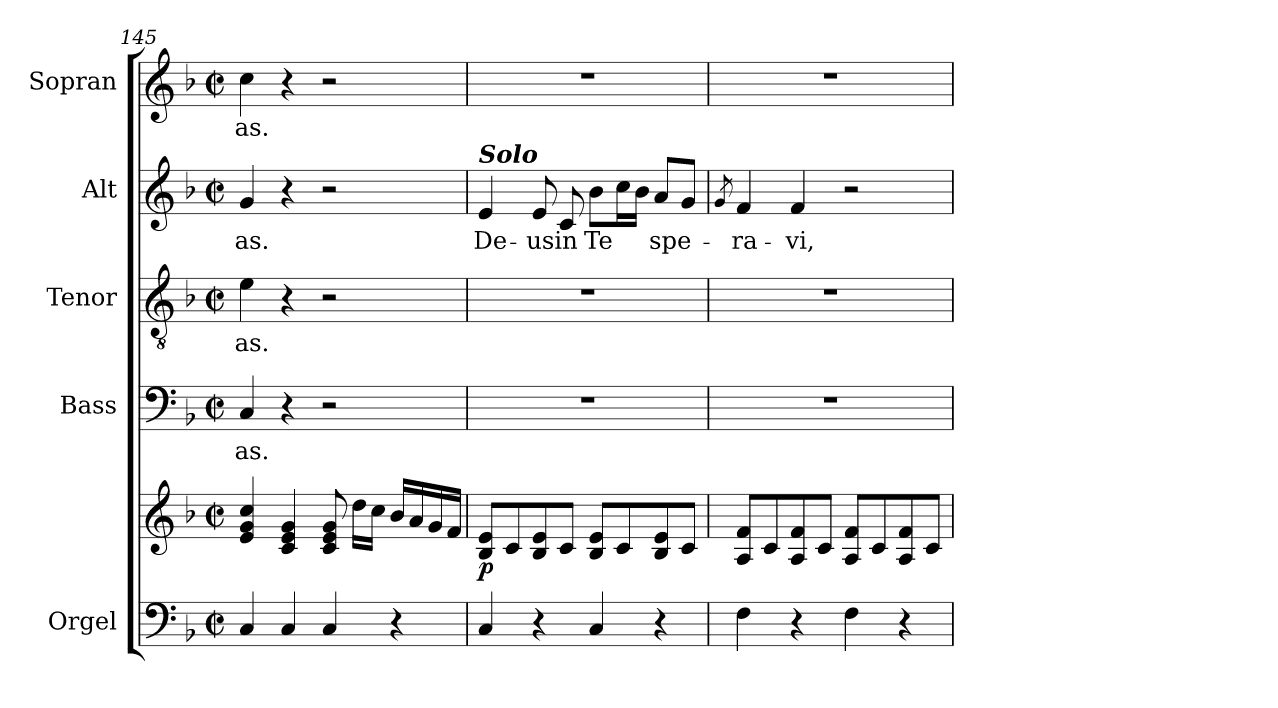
**kern	**kern	**dynam	**kern	**text	**kern	**text	**kern	**text	**kern	**text
*part5	*part5	*part5	*part4	*part4	*part3	*part3	*part2	*part2	*part1	*part1
*staff6	*staff5	*staff5/6	*staff4	*staff4	*staff3	*staff3	*staff2	*staff2	*staff1	*staff1
*I"Orgel	*	*	*I"Bass	*	*I"Tenor	*	*I"Alt	*	*I"Sopran	*
*I'Org.	*	*	*I'B	*	*I'T	*	*I'A	*	*I'S	*
*clefF4	*clefG2	*	*clefF4	*	*clefGv2	*	*clefG2	*	*clefG2	*
*k[b-]	*k[b-]	*	*k[b-]	*	*k[b-]	*	*k[b-]	*	*k[b-]	*
*F:	*F:	*	*F:	*	*F:	*	*F:	*	*F:	*
*M2/2	*M2/2	*	*M2/2	*	*M2/2	*	*M2/2	*	*M2/2	*
*met(c|)	*met(c|)	*	*met(c|)	*	*met(c|)	*	*met(c|)	*	*met(c|)	*
=145	=145	=145	=145	=145	=145	=145	=145	=145	=145	=145
!	!	!	!	!LO:LY:b	!	!LO:LY:b	!	!LO:LY:b	!	!LO:LY:b
4C/	4e/ 4g/ 4cc/	.	4C/	-as.	4e\	-as.	4g/	-as.	4cc\	-as.
4C/	4c/ 4e/ 4g/	.	4r	.	4r	.	4r	.	4r	.
4C/	8c/ 8e/ 8g/	.	2r	.	2r	.	2r	.	2r	.
.	16dd\LL	.	.	.	.	.	.	.	.	.
.	16cc\JJ	.	.	.	.	.	.	.	.	.
4r	16b-/LL	.	.	.	.	.	.	.	.	.
.	16a/	.	.	.	.	.	.	.	.	.
.	16g/	.	.	.	.	.	.	.	.	.
.	16f/JJ	.	.	.	.	.	.	.	.	.
!!LO:LB:g=z
=146	=146	=146	=146	=146	=146	=146	=146	=146	=146	=146
!	!	!	!	!	!	!	!LO:TX:a:Bi:t=Solo	!	!	!
!	!	!LO:DY:b	!	!	!	!	!	!LO:LY:b	!	!
4C/	8B-/ 8e/L	p	1r	.	1r	.	4e/	De-	1r	.
.	8c/	.	.	.	.	.	.	.	.	.
!	!	!	!	!	!	!	!	!LO:LY:b	!	!
4r	8B-/ 8e/	.	.	.	.	.	8e/	-us	.	.
!	!	!	!	!	!	!	!	!LO:LY:b	!	!
.	8c/J	.	.	.	.	.	8c/	in	.	.
!	!	!	!	!	!	!	!	!LO:LY:b	!	!
4C/	8B-/ 8e/L	.	.	.	.	.	8b-\L	Te	.	.
.	8c/	.	.	.	.	.	16cc\L	.	.	.
.	.	.	.	.	.	.	16b-\JJ	.	.	.
!	!	!	!	!	!	!	!	!LO:LY:b	!	!
4r	8B-/ 8e/	.	.	.	.	.	8a/L	spe-	.	.
.	8c/J	.	.	.	.	.	8g/J	.	.	.
=147	=147	=147	=147	=147	=147	=147	=147	=147	=147	=147
.	.	.	.	.	.	.	8qg/	.	.	.
!	!	!	!	!	!	!	!	!LO:LY:b	!	!
4F\	8A/ 8f/L	.	1r	.	1r	.	4f/	-ra-	1r	.
.	8c/	.	.	.	.	.	.	.	.	.
!	!	!	!	!	!	!	!	!LO:LY:b	!	!
4r	8A/ 8f/	.	.	.	.	.	4f/	-vi,	.	.
.	8c/J	.	.	.	.	.	.	.	.	.
4F\	8A/ 8f/L	.	.	.	.	.	2r	.	.	.
.	8c/	.	.	.	.	.	.	.	.	.
4r	8A/ 8f/	.	.	.	.	.	.	.	.	.
.	8c/J	.	.	.	.	.	.	.	.	.
=	=	=	=	=	=	=	=	=	=	=
*-	*-	*-	*-	*-	*-	*-	*-	*-	*-	*-
